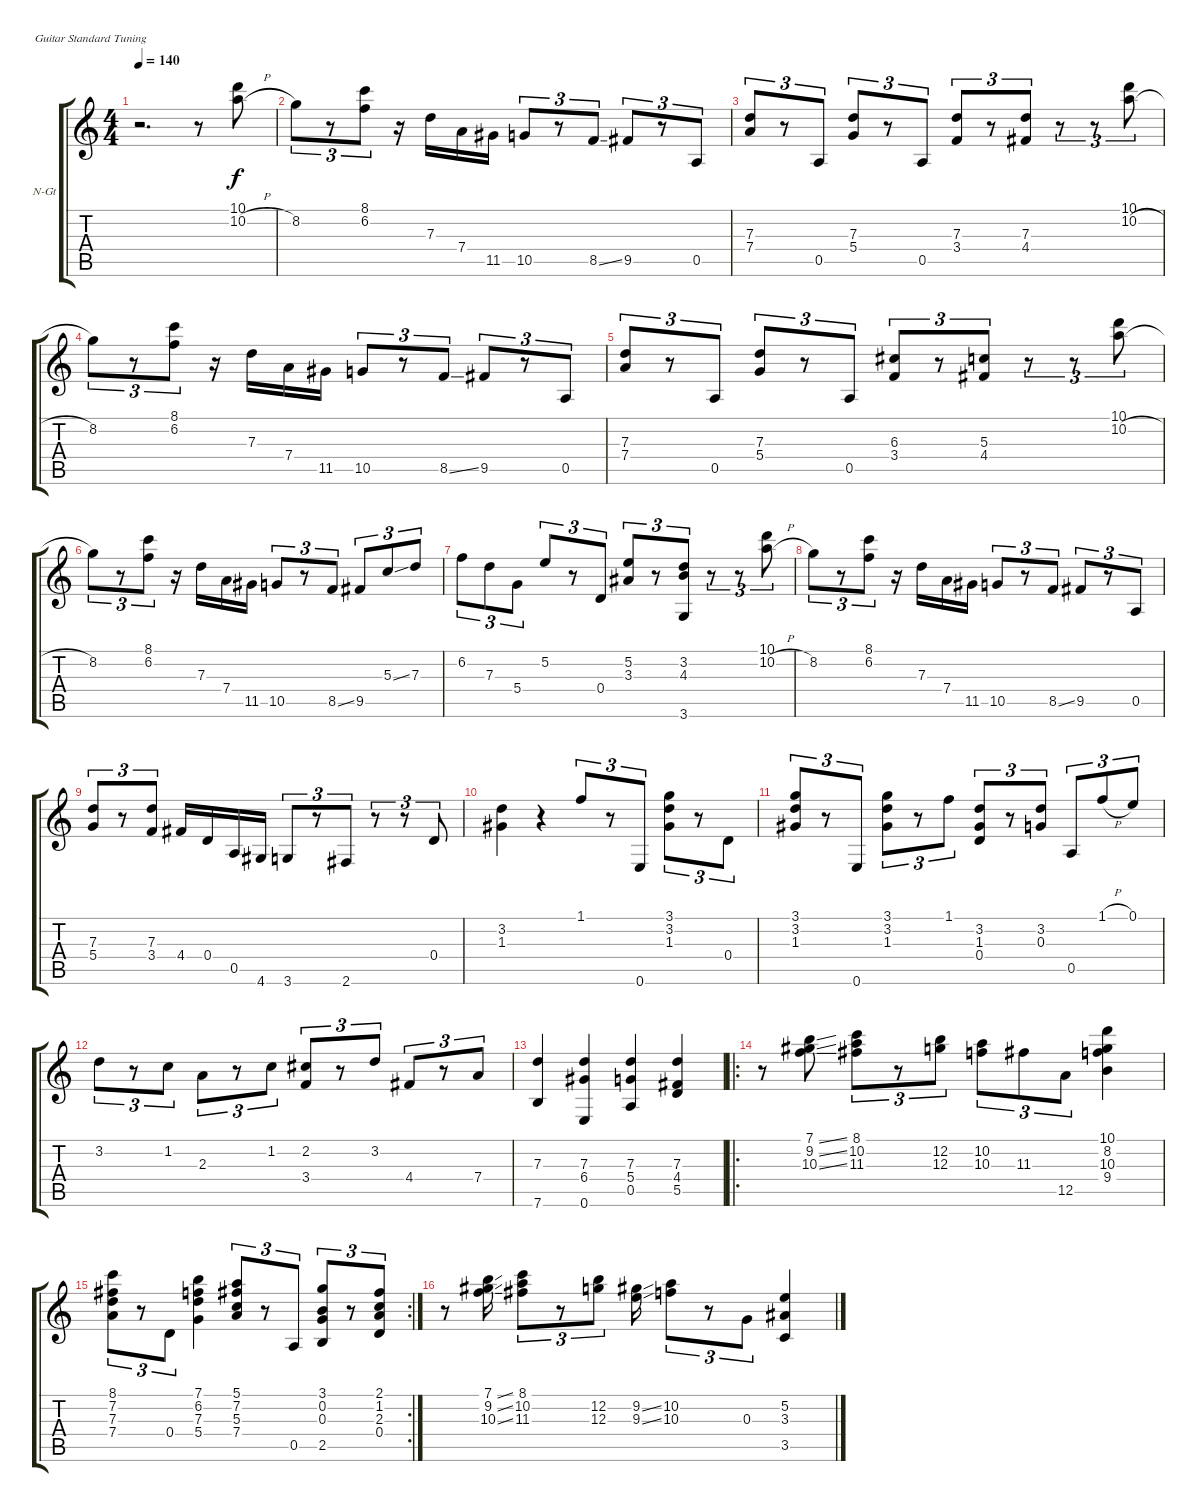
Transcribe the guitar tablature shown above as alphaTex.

\bracketExtendMode groupsimilarinstruments
\firstSystemTrackNameOrientation horizontal
\otherSystemsTrackNameOrientation horizontal
\track ("Piste 1" "N-Gt") {instrument acousticguitarnylon}
\staff {score tabs}
\tuning (E4 B3 G3 D3 A2 E2)
\ts (4 4)
\tempo 140
\clef g2
\ks c
r.2{d dy f instrument acousticguitarnylon} r.8 (10.1 10.2{h}).8 |
8.2.8{tu (3 2)} r.8{tu (3 2)} (8.1 6.2).8{tu (3 2)} r.16 7.3.16 7.4.16 11.5.16 10.5.8{tu (3 2)} r.8{tu (3 2)} 8.5{ss}.8{tu (3 2)} 9.5.8{tu (3 2)} r.8{tu (3 2)} 0.5.8{tu (3 2)} |
(7.3 7.4).8{tu (3 2)} r.8{tu (3 2)} 0.5.8{tu (3 2)} (7.3 5.4).8{tu (3 2)} r.8{tu (3 2)} 0.5.8{tu (3 2)} (7.3 3.4).8{tu (3 2)} r.8{tu (3 2)} (7.3 4.4).8{tu (3 2)} r.8{tu (3 2)} r.8{tu (3 2)} (10.1 10.2{h}).8{tu (3 2)} |
8.2.8{tu (3 2)} r.8{tu (3 2)} (8.1 6.2).8{tu (3 2)} r.16 7.3.16 7.4.16 11.5.16 10.5.8{tu (3 2)} r.8{tu (3 2)} 8.5{ss}.8{tu (3 2)} 9.5.8{tu (3 2)} r.8{tu (3 2)} 0.5.8{tu (3 2)} |
(7.3 7.4).8{tu (3 2)} r.8{tu (3 2)} 0.5.8{tu (3 2)} (7.3 5.4).8{tu (3 2)} r.8{tu (3 2)} 0.5.8{tu (3 2)} (6.3 3.4).8{tu (3 2)} r.8{tu (3 2)} (5.3 4.4).8{tu (3 2)} r.8{tu (3 2)} r.8{tu (3 2)} (10.1 10.2{h}).8{tu (3 2)} |
8.2.8{tu (3 2)} r.8{tu (3 2)} (8.1 6.2).8{tu (3 2)} r.16 7.3.16 7.4.16 11.5.16 10.5.8{tu (3 2)} r.8{tu (3 2)} 8.5{ss}.8{tu (3 2)} 9.5.8{tu (3 2)} 5.3{ss}.8{tu (3 2)} 7.3.8{tu (3 2)} |
6.2.8{tu (3 2)} 7.3.8{tu (3 2)} 5.4.8{tu (3 2)} 5.2.8{tu (3 2)} r.8{tu (3 2)} 0.4.8{tu (3 2)} (5.2 3.3).8{tu (3 2)} r.8{tu (3 2)} (3.2 4.3 3.6).8{tu (3 2)} r.8{tu (3 2)} r.8{tu (3 2)} (10.1 10.2{h}).8{tu (3 2)} |
8.2.8{tu (3 2)} r.8{tu (3 2)} (8.1 6.2).8{tu (3 2)} r.16 7.3.16 7.4.16 11.5.16 10.5.8{tu (3 2)} r.8{tu (3 2)} 8.5{ss}.8{tu (3 2)} 9.5.8{tu (3 2)} r.8{tu (3 2)} 0.5.8{tu (3 2)} |
(7.3 5.4).8{tu (3 2)} r.8{tu (3 2)} (7.3 3.4).8{tu (3 2)} 4.4.16 0.4.16 0.5.16 4.6.16 3.6.8{tu (3 2)} r.8{tu (3 2)} 2.6.8{tu (3 2)} r.8{tu (3 2)} r.8{tu (3 2)} 0.4.8{tu (3 2)} |
(3.2 1.3).4 r.4 1.1.8{tu (3 2)} r.8{tu (3 2)} 0.6.8{tu (3 2)} (3.1 3.2 1.3).8{tu (3 2)} r.8{tu (3 2)} 0.4.8{tu (3 2)} |
(3.1 3.2 1.3).8{tu (3 2)} r.8{tu (3 2)} 0.6.8{tu (3 2)} (3.1 3.2 1.3).8{tu (3 2)} r.8{tu (3 2)} 1.1.8{tu (3 2)} (3.2 1.3 0.4).8{tu (3 2)} r.8{tu (3 2)} (3.2 0.3).8{tu (3 2)} 0.5.8{tu (3 2)} 1.1{h}.8{tu (3 2)} 0.1.8{tu (3 2)} |
3.2.8{tu (3 2)} r.8{tu (3 2)} 1.2.8{tu (3 2)} 2.3.8{tu (3 2)} r.8{tu (3 2)} 1.2.8{tu (3 2)} (2.2 3.4).8{tu (3 2)} r.8{tu (3 2)} 3.2.8{tu (3 2)} 4.4.8{tu (3 2)} r.8{tu (3 2)} 7.4.8{tu (3 2)} |
(7.3 7.6).4 (7.3 6.4 0.6).4 (7.3 5.4 0.5).4 (7.3 4.4 5.5).4 |
\ro
r.8 (7.1{ss} 9.2{ss} 10.3{ss}).8 (8.1 10.2 11.3).8{tu (3 2)} r.8{tu (3 2)} (12.2 12.3).8{tu (3 2)} (10.2 10.3).8{tu (3 2)} 11.3.8{tu (3 2)} 12.5.8{tu (3 2)} (10.1 8.2 10.3 9.4).4 |
\rc 2
(8.1 7.2 7.3 7.4).8{tu (3 2)} r.8{tu (3 2)} 0.4.8{tu (3 2)} (7.1 6.2 7.3 5.4).4 (5.1 7.2 5.3 7.4).8{tu (3 2)} r.8{tu (3 2)} 0.5.8{tu (3 2)} (3.1 0.2 0.3 2.5).8{tu (3 2)} r.8{tu (3 2)} (2.1 1.2 2.3 0.4).8{tu (3 2)} |
r.8 (7.1{ss} 9.2{ss} 10.3{ss}).16 (8.1 10.2 11.3).8{tu (3 2)} r.8{tu (3 2)} (12.2 12.3).8{tu (3 2)} (9.2{ss} 9.3{ss}).16 (10.2 10.3).8{tu (3 2)} r.8{tu (3 2)} 0.3.8{tu (3 2)} (5.2 3.3 3.5).4
